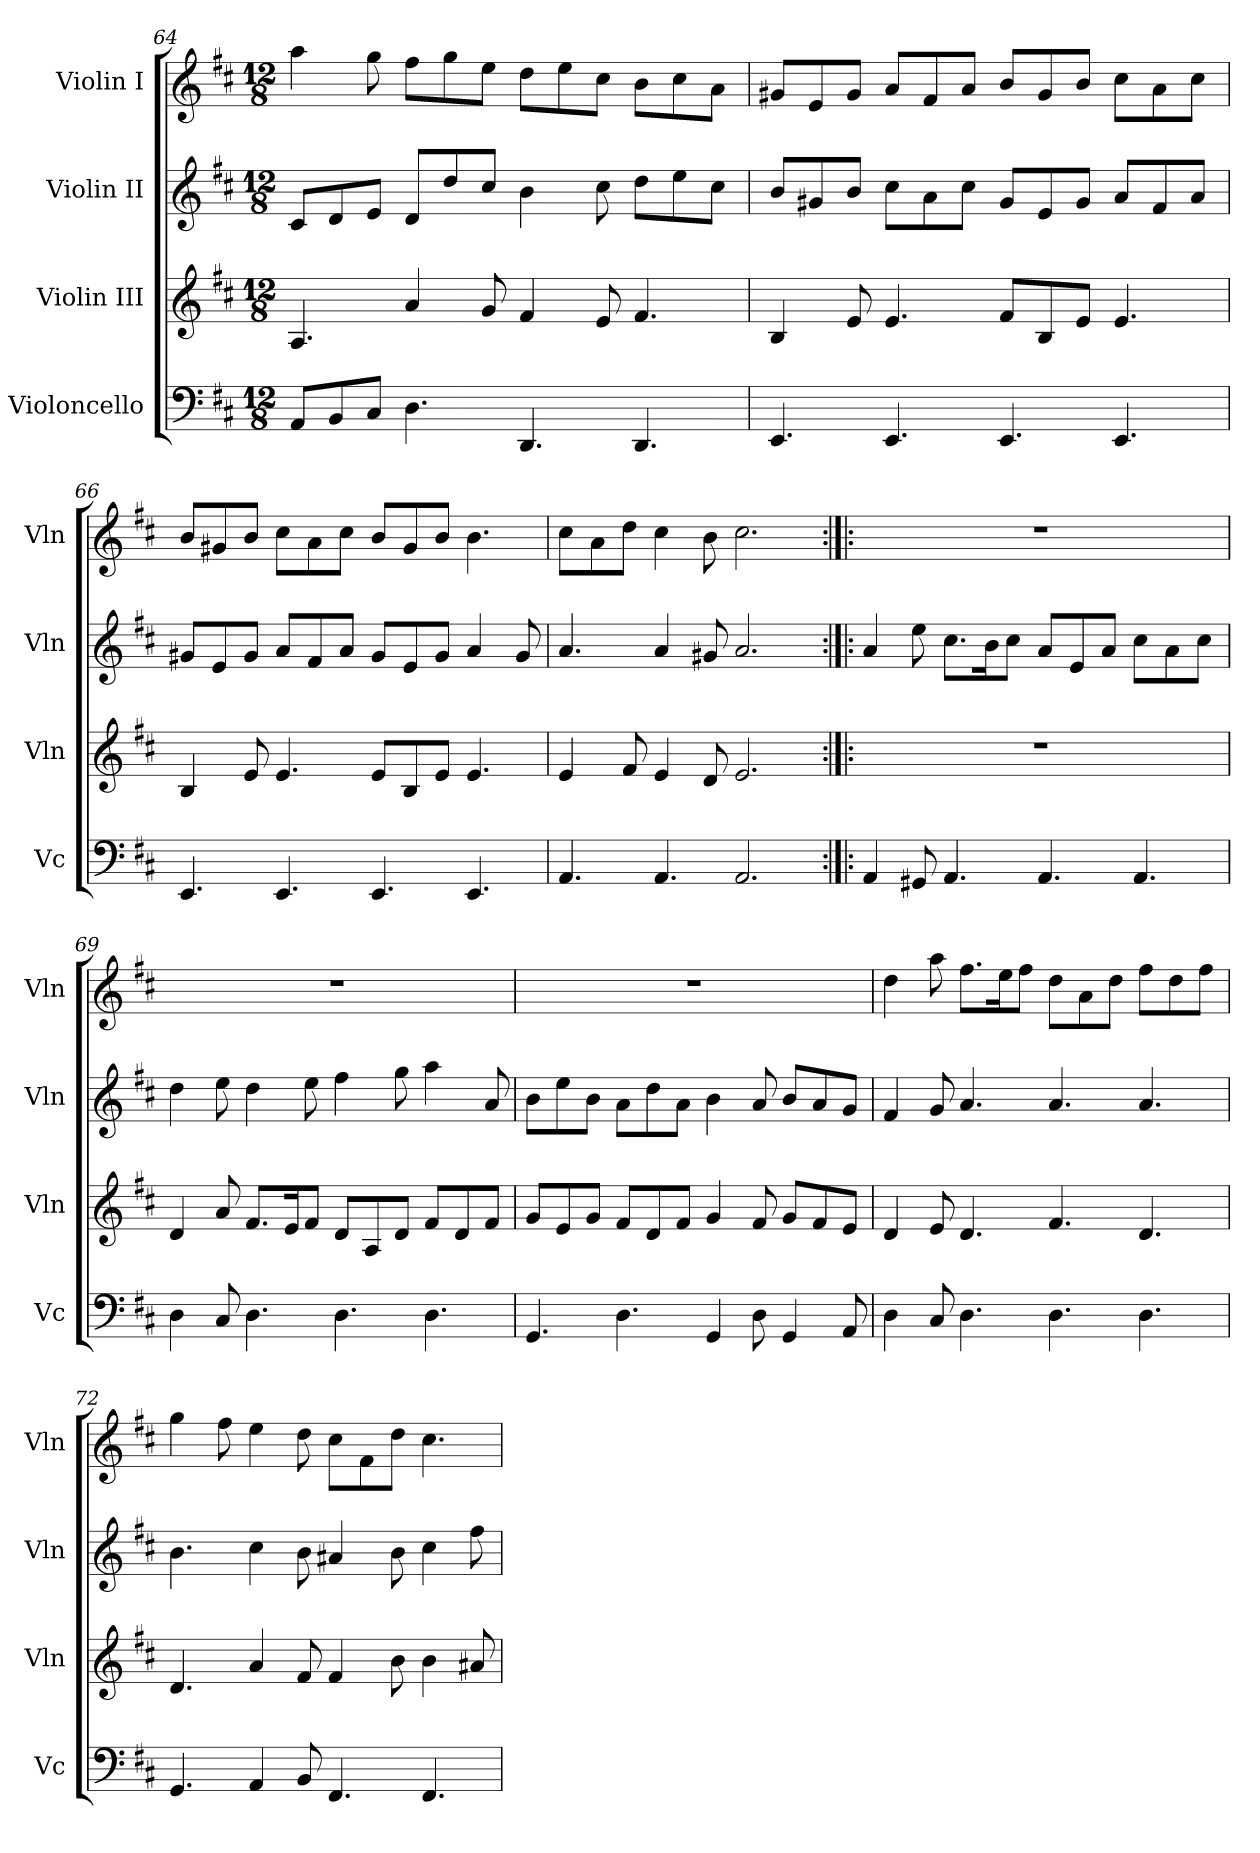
**kern	**kern	**kern	**kern
*part4	*part3	*part2	*part1
*staff4	*staff3	*staff2	*staff1
*I"Violoncello	*I"Violin III	*I"Violin II	*I"Violin I
*I'Vc	*I'Vln	*I'Vln	*I'Vln
!!LO:LB:g=z
*clefF4	*clefG2	*clefG2	*clefG2
*k[f#c#]	*k[f#c#]	*k[f#c#]	*k[f#c#]
*M12/8	*M12/8	*M12/8	*M12/8
=64	=64	=64	=64
8AA/L	4.A/	8c#/L	4aa\
8BB/	.	8d/	.
8C#/J	.	8e/J	8gg\
4.D\	4a/	8d/L	8ff#\L
.	.	8dd/	8gg\
.	8g/	8cc#/J	8ee\J
4.DD/	4f#/	4b\	8dd\L
.	.	.	8ee\
.	8e/	8cc#\	8cc#\J
4.DD/	4.f#/	8dd\L	8b\L
.	.	8ee\	8cc#\
.	.	8cc#\J	8a\J
=65	=65	=65	=65
4.EE/	4B/	8b/L	8g#X/L
.	.	8g#X/	8e/
.	8e/	8b/J	8g#/J
4.EE/	4.e/	8cc#\L	8a/L
.	.	8a\	8f#/
.	.	8cc#\J	8a/J
4.EE/	8f#/L	8g#/L	8b/L
.	8B/	8e/	8g#/
.	8e/J	8g#/J	8b/J
4.EE/	4.e/	8a/L	8cc#\L
.	.	8f#/	8a\
.	.	8a/J	8cc#\J
=66	=66	=66	=66
4.EE/	4B/	8g#X/L	8b/L
.	.	8e/	8g#X/
.	8e/	8g#/J	8b/J
4.EE/	4.e/	8a/L	8cc#\L
.	.	8f#/	8a\
.	.	8a/J	8cc#\J
4.EE/	8e/L	8g#/L	8b/L
.	8B/	8e/	8g#/
.	8e/J	8g#/J	8b/J
4.EE/	4.e/	4a/	4.b\
.	.	8g#/	.
!!LO:PB:g=z
=67	=67	=67	=67
4.AA/	4e/	4.a/	8cc#\L
.	.	.	8a\
.	8f#/	.	8dd\J
4.AA/	4e/	4a/	4cc#\
.	8d/	8g#X/	8b\
2.AA/	2.e/	2.a/	2.cc#\
=68:|!|:	=68:|!|:	=68:|!|:	=68:|!|:
4AA/	1.r	4a/	1.r
8GG#X/	.	8ee\	.
4.AA/	.	8.cc#\L	.
.	.	16b\K	.
.	.	8cc#\J	.
4.AA/	.	8a/L	.
.	.	8e/	.
.	.	8a/J	.
4.AA/	.	8cc#\L	.
.	.	8a\	.
.	.	8cc#\J	.
=69	=69	=69	=69
4D\	4d/	4dd\	1.r
8C#/	8a/	8ee\	.
4.D\	8.f#/L	4dd\	.
.	16e/K	.	.
.	8f#/J	8ee\	.
4.D\	8d/L	4ff#\	.
.	8A/	.	.
.	8d/J	8gg\	.
4.D\	8f#/L	4aa\	.
.	8d/	.	.
.	8f#/J	8a/	.
=70	=70	=70	=70
4.GG/	8g/L	8b\L	1.r
.	8e/	8ee\	.
.	8g/J	8b\J	.
4.D\	8f#/L	8a\L	.
.	8d/	8dd\	.
.	8f#/J	8a\J	.
4GG/	4g/	4b\	.
8D\	8f#/	8a/	.
4GG/	8g/L	8b/L	.
.	8f#/	8a/	.
8AA/	8e/J	8g/J	.
!!LO:LB:g=z
=71	=71	=71	=71
4D\	4d/	4f#/	4dd\
8C#/	8e/	8g/	8aa\
4.D\	4.d/	4.a/	8.ff#\L
.	.	.	16ee\K
.	.	.	8ff#\J
4.D\	4.f#/	4.a/	8dd\L
.	.	.	8a\
.	.	.	8dd\J
4.D\	4.d/	4.a/	8ff#\L
.	.	.	8dd\
.	.	.	8ff#\J
=72	=72	=72	=72
4.GG/	4.d/	4.b\	4gg\
.	.	.	8ff#\
4AA/	4a/	4cc#\	4ee\
8BB/	8f#/	8b\	8dd\
4.FF#/	4f#/	4a#X/	8cc#\L
.	.	.	8f#\
.	8b\	8b\	8dd\J
4.FF#/	4b\	4cc#\	4.cc#\
.	8a#X/	8ff#\	.
=	=	=	=
*-	*-	*-	*-
